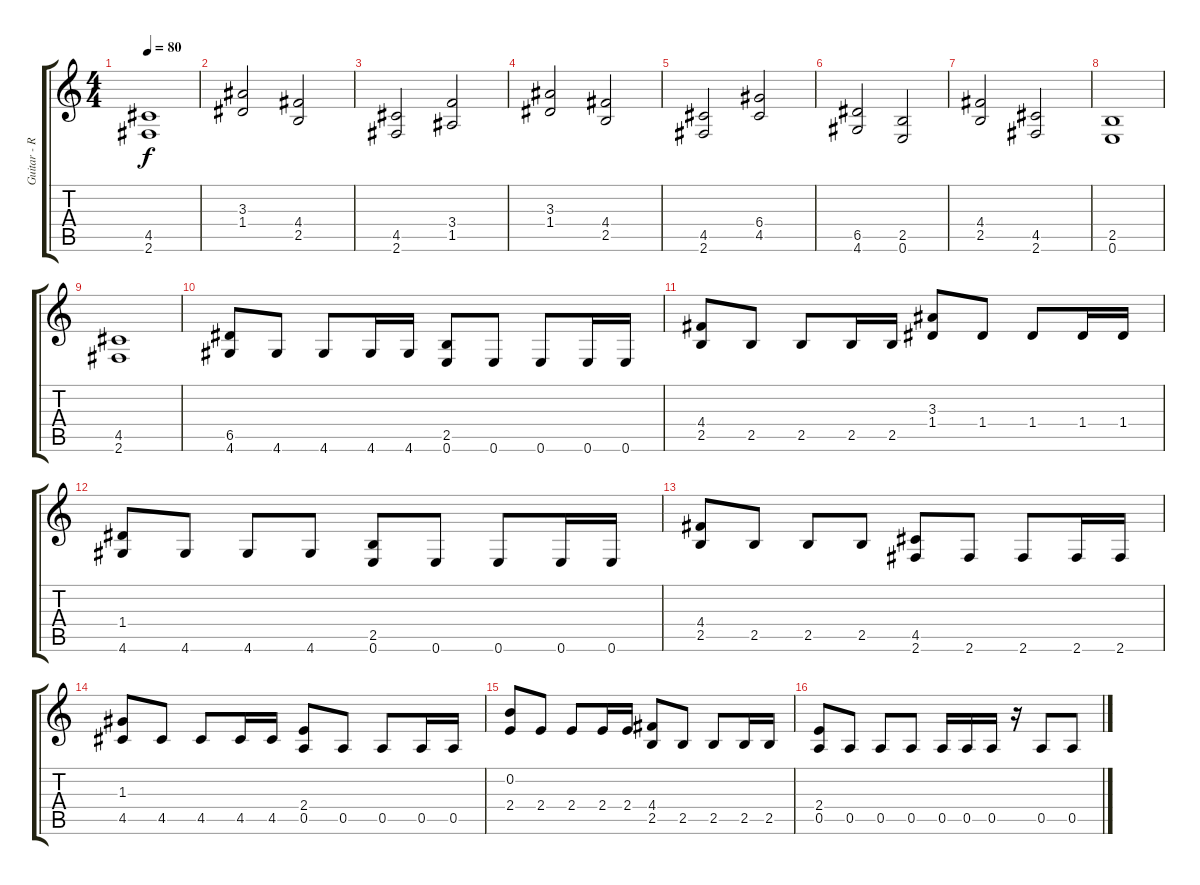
\track ("Guitar - Rythm" "Guitar - R") {instrument distortionguitar}
\staff {score tabs}
\tuning (E4 B3 G3 D3 A2 E2) {hide}
\ts (4 4)
\tempo 80
\clef g2
\ks c
(4.5 2.6).1{dy f} |
(3.3 1.4).2 (4.4 2.5).2 |
(4.5 2.6).2 (3.4 1.5).2 |
(3.3 1.4).2 (4.4 2.5).2 |
(4.5 2.6).2 (6.4 4.5).2 |
(6.5 4.6).2 (2.5 0.6).2 |
(4.4 2.5).2 (4.5 2.6).2 |
(2.5 0.6).1 |
(4.5 2.6).1 |
(6.5 4.6).8 4.6.8 4.6.8 4.6.16 4.6.16 (2.5 0.6).8 0.6.8 0.6.8 0.6.16 0.6.16 |
(4.4 2.5).8 2.5.8 2.5.8 2.5.16 2.5.16 (3.3 1.4).8 1.4.8 1.4.8 1.4.16 1.4.16 |
(1.4 4.6).8 4.6.8 4.6.8 4.6.8 (2.5 0.6).8 0.6.8 0.6.8 0.6.16 0.6.16 |
(4.4 2.5).8 2.5.8 2.5.8 2.5.8 (4.5 2.6).8 2.6.8 2.6.8 2.6.16 2.6.16 |
(1.3 4.5).8 4.5.8 4.5.8 4.5.16 4.5.16 (2.4 0.5).8 0.5.8 0.5.8 0.5.16 0.5.16 |
(0.2 2.4).8 2.4.8 2.4.8 2.4.16 2.4.16 (4.4 2.5).8 2.5.8 2.5.8 2.5.16 2.5.16 |
(2.4 0.5).8 0.5.8 0.5.8 0.5.8 0.5.16 0.5.16 0.5.16 r.16 0.5.8 0.5.8
